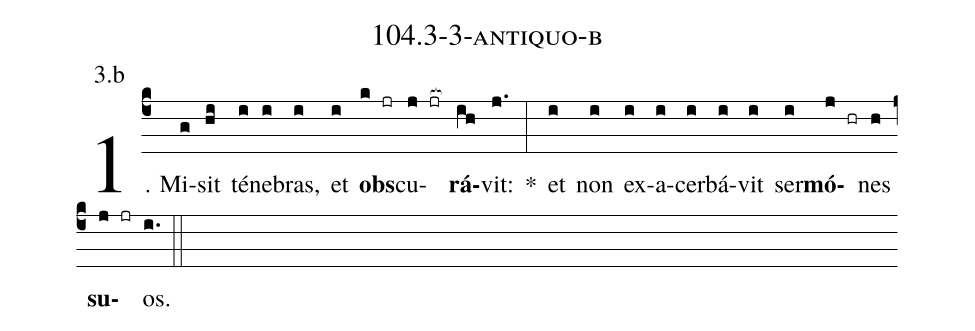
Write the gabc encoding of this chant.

name: 104.3-3-antiquo-b;
annotation: 3.b;
%%
(c4)1. Mi(g)sit(hi) té(i)ne(i)bras,(i) et(i) <b>obs</b>(k jr)cu(j jr[ocb:1{])<b>rá</b>(ih[ocb:0}])vit:(j.) *(:) et(i) non(i) ex(i)a(i)cer(i)bá(i)vit(i) ser(i)<b>mó</b>(j hr)nes(h) <b>su</b>(j jr)os.(i.) (::)


%E(i) u(i) o(j) u(h) a(j) e.(i.) (::)
